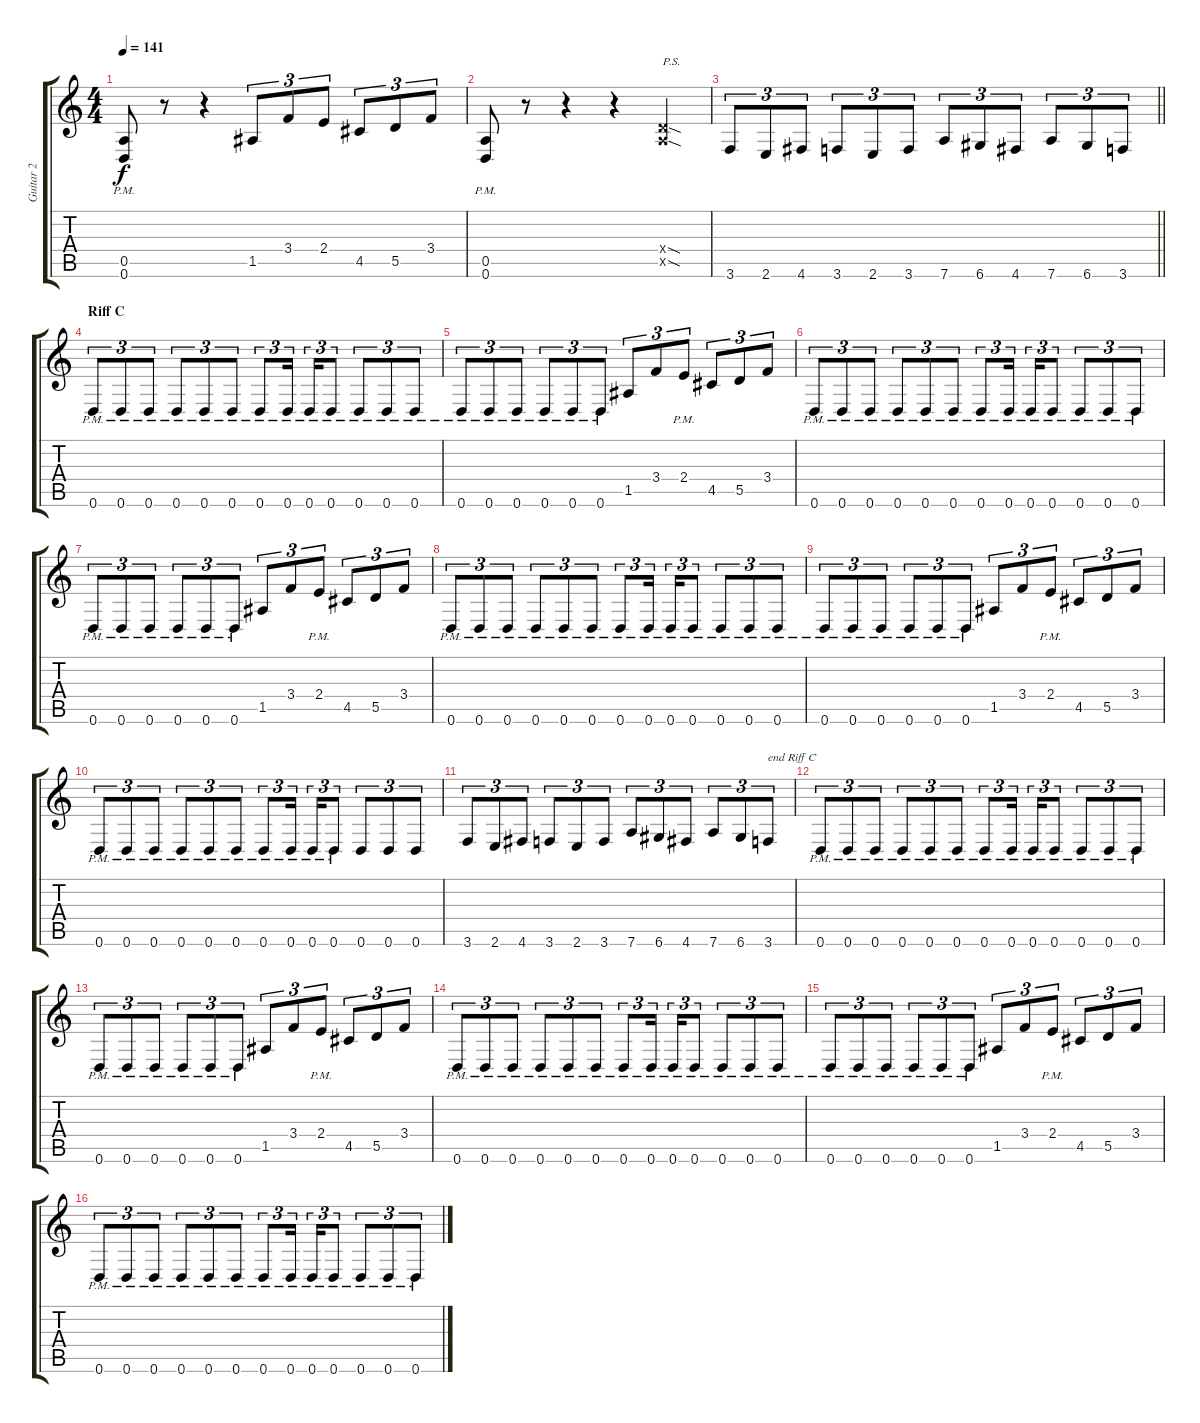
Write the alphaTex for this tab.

\track ("Guitar 2" "Guitar 2") {instrument distortionguitar}
\staff {score tabs}
\tuning (E4 B3 G3 D3 A2 D2) {hide}
\ts (4 4)
\tempo 141
\clef g2
\ks c
(0.5 0.6{pm}).8{dy f} r.8 r.4 1.5.8{tu (3 2)} 3.4.8{tu (3 2)} 2.4.8{tu (3 2)} 4.5.8{tu (3 2)} 5.5.8{tu (3 2)} 3.4.8{tu (3 2)} |
(0.5 0.6{pm}).8 r.8 r.4 r.4 (0.4{sod x} 0.5{sod x}).4{txt "P.S."} |
\barLineRight lightlight
3.6.8{tu (3 2)} 2.6.8{tu (3 2)} 4.6.8{tu (3 2)} 3.6.8{tu (3 2)} 2.6.8{tu (3 2)} 3.6.8{tu (3 2)} 7.6.8{tu (3 2)} 6.6.8{tu (3 2)} 4.6.8{tu (3 2)} 7.6.8{tu (3 2)} 6.6.8{tu (3 2)} 3.6.8{tu (3 2)} |
\section ("" "Riff C")
0.6{pm}.8{tu (3 2)} 0.6{pm}.8{tu (3 2)} 0.6{pm}.8{tu (3 2)} 0.6{pm}.8{tu (3 2)} 0.6{pm}.8{tu (3 2)} 0.6{pm}.8{tu (3 2)} 0.6{pm}.8{tu (3 2)} 0.6{pm}.16{tu (3 2) beam splitsecondary} 0.6{pm}.16{tu (3 2)} 0.6{pm}.8{tu (3 2)} 0.6{pm}.8{tu (3 2)} 0.6{pm}.8{tu (3 2)} 0.6{pm}.8{tu (3 2)} |
0.6{pm}.8{tu (3 2)} 0.6{pm}.8{tu (3 2)} 0.6{pm}.8{tu (3 2)} 0.6{pm}.8{tu (3 2)} 0.6{pm}.8{tu (3 2)} 0.6{pm}.8{tu (3 2)} 1.5.8{tu (3 2)} 3.4.8{tu (3 2)} 2.4{pm}.8{tu (3 2)} 4.5.8{tu (3 2)} 5.5.8{tu (3 2)} 3.4.8{tu (3 2)} |
0.6{pm}.8{tu (3 2)} 0.6{pm}.8{tu (3 2)} 0.6{pm}.8{tu (3 2)} 0.6{pm}.8{tu (3 2)} 0.6{pm}.8{tu (3 2)} 0.6{pm}.8{tu (3 2)} 0.6{pm}.8{tu (3 2)} 0.6{pm}.16{tu (3 2) beam splitsecondary} 0.6{pm}.16{tu (3 2)} 0.6{pm}.8{tu (3 2)} 0.6{pm}.8{tu (3 2)} 0.6{pm}.8{tu (3 2)} 0.6{pm}.8{tu (3 2)} |
0.6{pm}.8{tu (3 2)} 0.6{pm}.8{tu (3 2)} 0.6{pm}.8{tu (3 2)} 0.6{pm}.8{tu (3 2)} 0.6{pm}.8{tu (3 2)} 0.6{pm}.8{tu (3 2)} 1.5.8{tu (3 2)} 3.4.8{tu (3 2)} 2.4{pm}.8{tu (3 2)} 4.5.8{tu (3 2)} 5.5.8{tu (3 2)} 3.4.8{tu (3 2)} |
0.6{pm}.8{tu (3 2)} 0.6{pm}.8{tu (3 2)} 0.6{pm}.8{tu (3 2)} 0.6{pm}.8{tu (3 2)} 0.6{pm}.8{tu (3 2)} 0.6{pm}.8{tu (3 2)} 0.6{pm}.8{tu (3 2)} 0.6{pm}.16{tu (3 2) beam splitsecondary} 0.6{pm}.16{tu (3 2)} 0.6{pm}.8{tu (3 2)} 0.6{pm}.8{tu (3 2)} 0.6{pm}.8{tu (3 2)} 0.6{pm}.8{tu (3 2)} |
0.6{pm}.8{tu (3 2)} 0.6{pm}.8{tu (3 2)} 0.6{pm}.8{tu (3 2)} 0.6{pm}.8{tu (3 2)} 0.6{pm}.8{tu (3 2)} 0.6{pm}.8{tu (3 2)} 1.5.8{tu (3 2)} 3.4.8{tu (3 2)} 2.4{pm}.8{tu (3 2)} 4.5.8{tu (3 2)} 5.5.8{tu (3 2)} 3.4.8{tu (3 2)} |
0.6{pm}.8{tu (3 2)} 0.6{pm}.8{tu (3 2)} 0.6{pm}.8{tu (3 2)} 0.6{pm}.8{tu (3 2)} 0.6{pm}.8{tu (3 2)} 0.6{pm}.8{tu (3 2)} 0.6{pm}.8{tu (3 2)} 0.6{pm}.16{tu (3 2) beam splitsecondary} 0.6{pm}.16{tu (3 2)} 0.6{pm}.8{tu (3 2)} 0.6.8{tu (3 2)} 0.6.8{tu (3 2)} 0.6.8{tu (3 2)} |
3.6.8{tu (3 2)} 2.6.8{tu (3 2)} 4.6.8{tu (3 2)} 3.6.8{tu (3 2)} 2.6.8{tu (3 2)} 3.6.8{tu (3 2)} 7.6.8{tu (3 2)} 6.6.8{tu (3 2)} 4.6.8{tu (3 2)} 7.6.8{tu (3 2)} 6.6.8{tu (3 2)} 3.6.8{tu (3 2) txt "end Riff C"} |
0.6{pm}.8{tu (3 2)} 0.6{pm}.8{tu (3 2)} 0.6{pm}.8{tu (3 2)} 0.6{pm}.8{tu (3 2)} 0.6{pm}.8{tu (3 2)} 0.6{pm}.8{tu (3 2)} 0.6{pm}.8{tu (3 2)} 0.6{pm}.16{tu (3 2) beam splitsecondary} 0.6{pm}.16{tu (3 2)} 0.6{pm}.8{tu (3 2)} 0.6{pm}.8{tu (3 2)} 0.6{pm}.8{tu (3 2)} 0.6{pm}.8{tu (3 2)} |
0.6{pm}.8{tu (3 2)} 0.6{pm}.8{tu (3 2)} 0.6{pm}.8{tu (3 2)} 0.6{pm}.8{tu (3 2)} 0.6{pm}.8{tu (3 2)} 0.6{pm}.8{tu (3 2)} 1.5.8{tu (3 2)} 3.4.8{tu (3 2)} 2.4{pm}.8{tu (3 2)} 4.5.8{tu (3 2)} 5.5.8{tu (3 2)} 3.4.8{tu (3 2)} |
0.6{pm}.8{tu (3 2)} 0.6{pm}.8{tu (3 2)} 0.6{pm}.8{tu (3 2)} 0.6{pm}.8{tu (3 2)} 0.6{pm}.8{tu (3 2)} 0.6{pm}.8{tu (3 2)} 0.6{pm}.8{tu (3 2)} 0.6{pm}.16{tu (3 2) beam splitsecondary} 0.6{pm}.16{tu (3 2)} 0.6{pm}.8{tu (3 2)} 0.6{pm}.8{tu (3 2)} 0.6{pm}.8{tu (3 2)} 0.6{pm}.8{tu (3 2)} |
0.6{pm}.8{tu (3 2)} 0.6{pm}.8{tu (3 2)} 0.6{pm}.8{tu (3 2)} 0.6{pm}.8{tu (3 2)} 0.6{pm}.8{tu (3 2)} 0.6{pm}.8{tu (3 2)} 1.5.8{tu (3 2)} 3.4.8{tu (3 2)} 2.4{pm}.8{tu (3 2)} 4.5.8{tu (3 2)} 5.5.8{tu (3 2)} 3.4.8{tu (3 2)} |
0.6{pm}.8{tu (3 2)} 0.6{pm}.8{tu (3 2)} 0.6{pm}.8{tu (3 2)} 0.6{pm}.8{tu (3 2)} 0.6{pm}.8{tu (3 2)} 0.6{pm}.8{tu (3 2)} 0.6{pm}.8{tu (3 2)} 0.6{pm}.16{tu (3 2) beam splitsecondary} 0.6{pm}.16{tu (3 2)} 0.6{pm}.8{tu (3 2)} 0.6{pm}.8{tu (3 2)} 0.6{pm}.8{tu (3 2)} 0.6{pm}.8{tu (3 2)}
